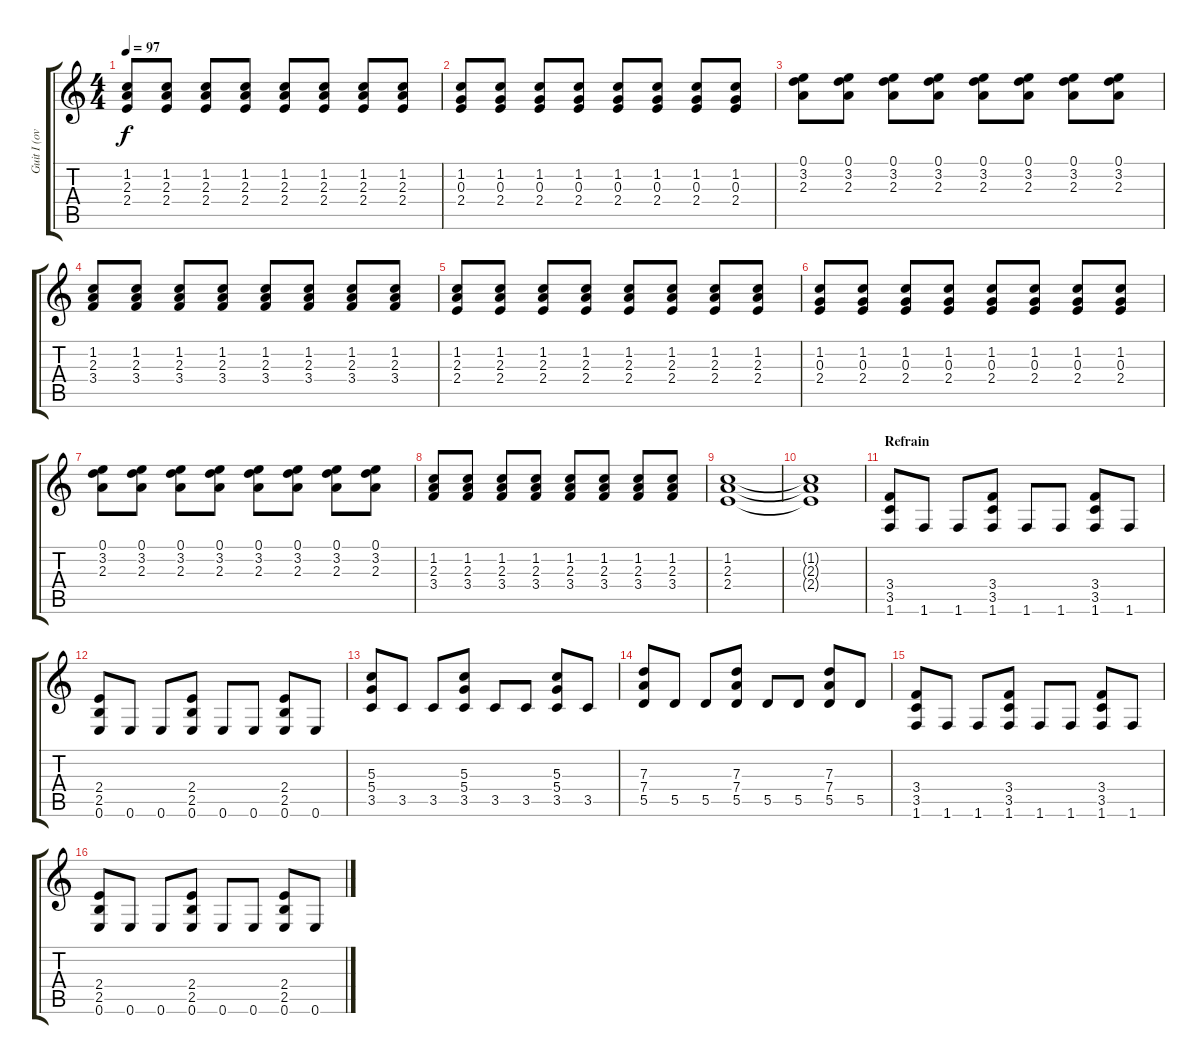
\track ("Guit I (ovr)" "Guit I (ov") {instrument overdrivenguitar}
\staff {score tabs}
\tuning (E4 B3 G3 D3 A2 E2) {hide}
\ts (4 4)
\tempo 97
\clef g2
\ks c
(1.2 2.3 2.4).8{dy f} (1.2 2.3 2.4).8 (1.2 2.3 2.4).8 (1.2 2.3 2.4).8 (1.2 2.3 2.4).8 (1.2 2.3 2.4).8 (1.2 2.3 2.4).8 (1.2 2.3 2.4).8 |
(1.2 0.3 2.4).8 (1.2 0.3 2.4).8 (1.2 0.3 2.4).8 (1.2 0.3 2.4).8 (1.2 0.3 2.4).8 (1.2 0.3 2.4).8 (1.2 0.3 2.4).8 (1.2 0.3 2.4).8 |
(0.1 3.2 2.3).8 (0.1 3.2 2.3).8 (0.1 3.2 2.3).8 (0.1 3.2 2.3).8 (0.1 3.2 2.3).8 (0.1 3.2 2.3).8 (0.1 3.2 2.3).8 (0.1 3.2 2.3).8 |
(1.2 2.3 3.4).8 (1.2 2.3 3.4).8 (1.2 2.3 3.4).8 (1.2 2.3 3.4).8 (1.2 2.3 3.4).8 (1.2 2.3 3.4).8 (1.2 2.3 3.4).8 (1.2 2.3 3.4).8 |
(1.2 2.3 2.4).8 (1.2 2.3 2.4).8 (1.2 2.3 2.4).8 (1.2 2.3 2.4).8 (1.2 2.3 2.4).8 (1.2 2.3 2.4).8 (1.2 2.3 2.4).8 (1.2 2.3 2.4).8 |
(1.2 0.3 2.4).8 (1.2 0.3 2.4).8 (1.2 0.3 2.4).8 (1.2 0.3 2.4).8 (1.2 0.3 2.4).8 (1.2 0.3 2.4).8 (1.2 0.3 2.4).8 (1.2 0.3 2.4).8 |
(0.1 3.2 2.3).8 (0.1 3.2 2.3).8 (0.1 3.2 2.3).8 (0.1 3.2 2.3).8 (0.1 3.2 2.3).8 (0.1 3.2 2.3).8 (0.1 3.2 2.3).8 (0.1 3.2 2.3).8 |
(1.2 2.3 3.4).8 (1.2 2.3 3.4).8 (1.2 2.3 3.4).8 (1.2 2.3 3.4).8 (1.2 2.3 3.4).8 (1.2 2.3 3.4).8 (1.2 2.3 3.4).8 (1.2 2.3 3.4).8 |
(1.2 2.3 2.4).1 |
(1.2{t} 2.3{t} 2.4{t}).1 |
\section ("" "Refrain")
(3.4 3.5 1.6).8 1.6.8 1.6.8 (3.4 3.5 1.6).8 1.6.8 1.6.8 (3.4 3.5 1.6).8 1.6.8 |
(2.4 2.5 0.6).8 0.6.8 0.6.8 (2.4 2.5 0.6).8 0.6.8 0.6.8 (2.4 2.5 0.6).8 0.6.8 |
(5.3 5.4 3.5).8 3.5.8 3.5.8 (5.3 5.4 3.5).8 3.5.8 3.5.8 (5.3 5.4 3.5).8 3.5.8 |
(7.3 7.4 5.5).8 5.5.8 5.5.8 (7.3 7.4 5.5).8 5.5.8 5.5.8 (7.3 7.4 5.5).8 5.5.8 |
(3.4 3.5 1.6).8 1.6.8 1.6.8 (3.4 3.5 1.6).8 1.6.8 1.6.8 (3.4 3.5 1.6).8 1.6.8 |
(2.4 2.5 0.6).8 0.6.8 0.6.8 (2.4 2.5 0.6).8 0.6.8 0.6.8 (2.4 2.5 0.6).8 0.6.8
